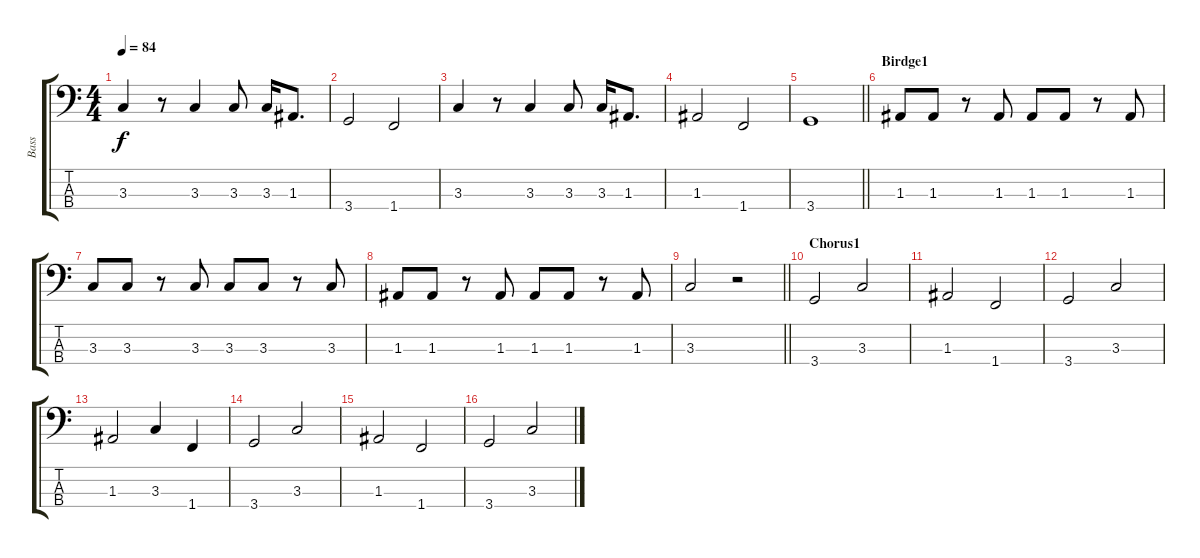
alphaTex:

\track ("Bass" "Bass") {instrument electricbassfinger}
\staff {score tabs}
\tuning (G2 D2 A1 E1) {hide}
\ts (4 4)
\tempo 84
\clef f4
\ks c
3.3.4{dy f} r.8 3.3.4 3.3.8 3.3.16 1.3.8{d} |
3.4.2 1.4.2 |
3.3.4 r.8 3.3.4 3.3.8 3.3.16 1.3.8{d} |
1.3.2 1.4.2 |
\barLineRight lightlight
3.4.1 |
\section ("" "Birdge1")
1.3.8 1.3.8 r.8 1.3.8 1.3.8 1.3.8 r.8 1.3.8 |
3.3.8 3.3.8 r.8 3.3.8 3.3.8 3.3.8 r.8 3.3.8 |
1.3.8 1.3.8 r.8 1.3.8 1.3.8 1.3.8 r.8 1.3.8 |
\barLineRight lightlight
3.3.2 r.2 |
\section ("" "Chorus1")
3.4.2 3.3.2 |
1.3.2 1.4.2 |
3.4.2 3.3.2 |
1.3.2 3.3.4 1.4.4 |
3.4.2 3.3.2 |
1.3.2 1.4.2 |
3.4.2 3.3.2
